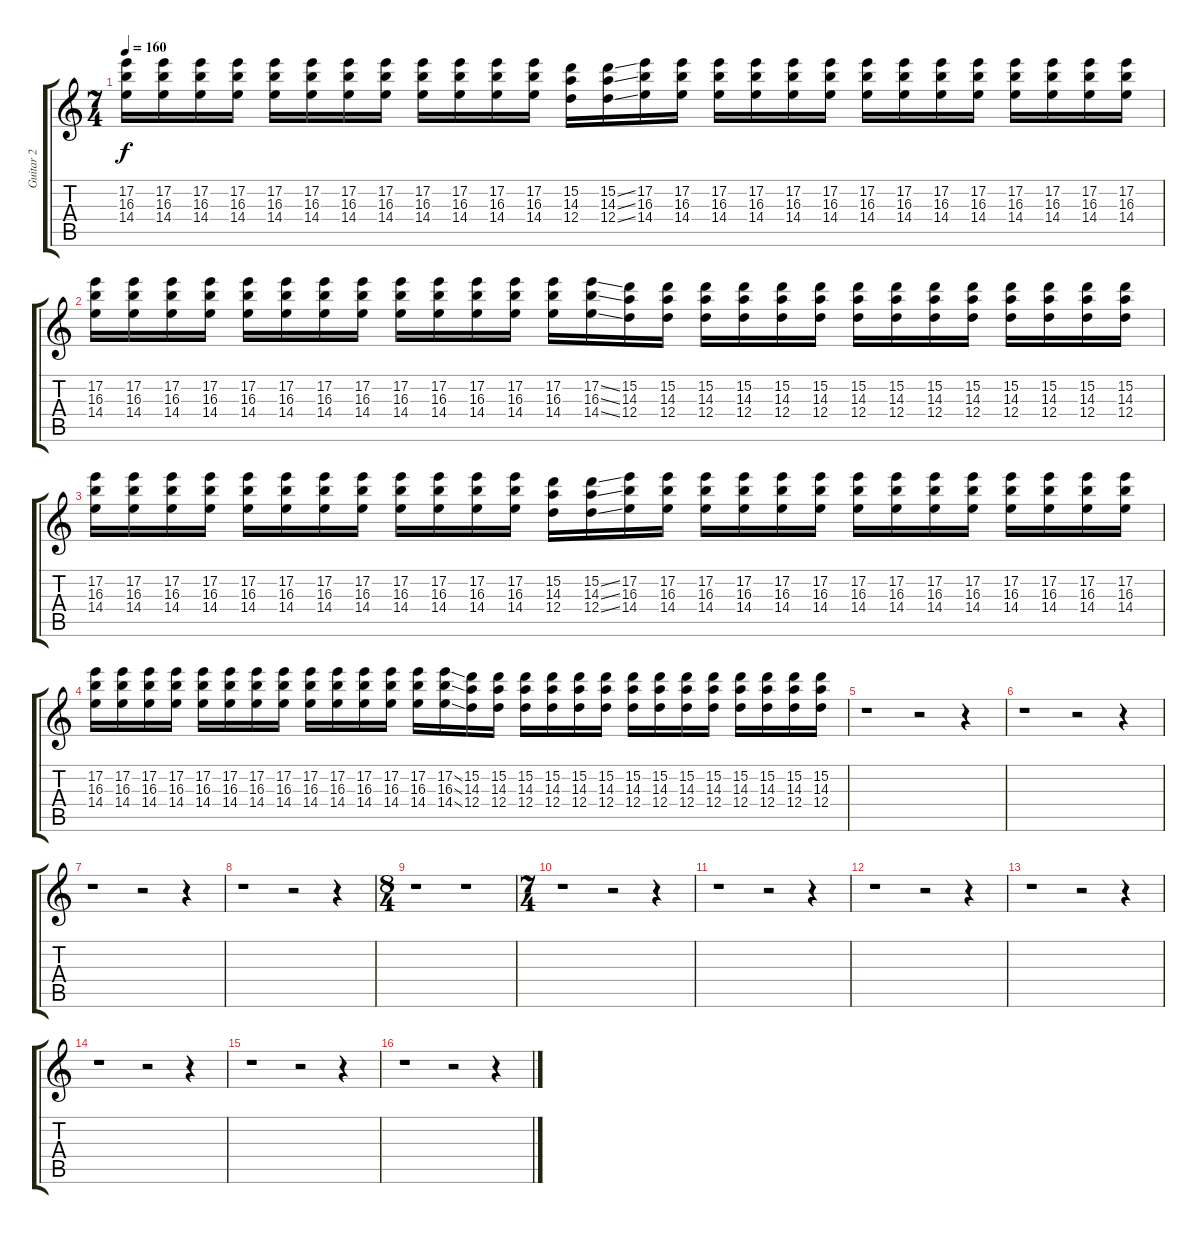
\track ("Guitar 2" "Guitar 2") {instrument distortionguitar}
\staff {score tabs}
\tuning (E4 B3 G3 D3 A2 D2) {hide}
\ts (7 4)
\tempo 160
\clef g2
\ks c
(17.2 16.3 14.4).16{dy f} (17.2 16.3 14.4).16 (17.2 16.3 14.4).16 (17.2 16.3 14.4).16 (17.2 16.3 14.4).16 (17.2 16.3 14.4).16 (17.2 16.3 14.4).16 (17.2 16.3 14.4).16 (17.2 16.3 14.4).16 (17.2 16.3 14.4).16 (17.2 16.3 14.4).16 (17.2 16.3 14.4).16 (15.2 14.3 12.4).16 (15.2{ss} 14.3{ss} 12.4{ss}).16 (17.2 16.3 14.4).16 (17.2 16.3 14.4).16 (17.2 16.3 14.4).16 (17.2 16.3 14.4).16 (17.2 16.3 14.4).16 (17.2 16.3 14.4).16 (17.2 16.3 14.4).16 (17.2 16.3 14.4).16 (17.2 16.3 14.4).16 (17.2 16.3 14.4).16 (17.2 16.3 14.4).16 (17.2 16.3 14.4).16 (17.2 16.3 14.4).16 (17.2 16.3 14.4).16 |
(17.2 16.3 14.4).16 (17.2 16.3 14.4).16 (17.2 16.3 14.4).16 (17.2 16.3 14.4).16 (17.2 16.3 14.4).16 (17.2 16.3 14.4).16 (17.2 16.3 14.4).16 (17.2 16.3 14.4).16 (17.2 16.3 14.4).16 (17.2 16.3 14.4).16 (17.2 16.3 14.4).16 (17.2 16.3 14.4).16 (17.2 16.3 14.4).16 (17.2{ss} 16.3{ss} 14.4{ss}).16 (15.2 14.3 12.4).16 (15.2 14.3 12.4).16 (15.2 14.3 12.4).16 (15.2 14.3 12.4).16 (15.2 14.3 12.4).16 (15.2 14.3 12.4).16 (15.2 14.3 12.4).16 (15.2 14.3 12.4).16 (15.2 14.3 12.4).16 (15.2 14.3 12.4).16 (15.2 14.3 12.4).16 (15.2 14.3 12.4).16 (15.2 14.3 12.4).16 (15.2 14.3 12.4).16 |
(17.2 16.3 14.4).16 (17.2 16.3 14.4).16 (17.2 16.3 14.4).16 (17.2 16.3 14.4).16 (17.2 16.3 14.4).16 (17.2 16.3 14.4).16 (17.2 16.3 14.4).16 (17.2 16.3 14.4).16 (17.2 16.3 14.4).16 (17.2 16.3 14.4).16 (17.2 16.3 14.4).16 (17.2 16.3 14.4).16 (15.2 14.3 12.4).16 (15.2{ss} 14.3{ss} 12.4{ss}).16 (17.2 16.3 14.4).16 (17.2 16.3 14.4).16 (17.2 16.3 14.4).16 (17.2 16.3 14.4).16 (17.2 16.3 14.4).16 (17.2 16.3 14.4).16 (17.2 16.3 14.4).16 (17.2 16.3 14.4).16 (17.2 16.3 14.4).16 (17.2 16.3 14.4).16 (17.2 16.3 14.4).16 (17.2 16.3 14.4).16 (17.2 16.3 14.4).16 (17.2 16.3 14.4).16 |
(17.2 16.3 14.4).16 (17.2 16.3 14.4).16 (17.2 16.3 14.4).16 (17.2 16.3 14.4).16 (17.2 16.3 14.4).16 (17.2 16.3 14.4).16 (17.2 16.3 14.4).16 (17.2 16.3 14.4).16 (17.2 16.3 14.4).16 (17.2 16.3 14.4).16 (17.2 16.3 14.4).16 (17.2 16.3 14.4).16 (17.2 16.3 14.4).16 (17.2{ss} 16.3{ss} 14.4{ss}).16 (15.2 14.3 12.4).16 (15.2 14.3 12.4).16 (15.2 14.3 12.4).16 (15.2 14.3 12.4).16 (15.2 14.3 12.4).16 (15.2 14.3 12.4).16 (15.2 14.3 12.4).16 (15.2 14.3 12.4).16 (15.2 14.3 12.4).16 (15.2 14.3 12.4).16 (15.2 14.3 12.4).16 (15.2 14.3 12.4).16 (15.2 14.3 12.4).16 (15.2 14.3 12.4).16 |
r.1 r.2 r.4 |
r.1 r.2 r.4 |
r.1 r.2 r.4 |
r.1 r.2 r.4 |
\ts (8 4)
r.1 r.1 |
\ts (7 4)
r.1 r.2 r.4 |
r.1 r.2 r.4 |
r.1 r.2 r.4 |
r.1 r.2 r.4 |
r.1 r.2 r.4 |
r.1 r.2 r.4 |
r.1 r.2 r.4
